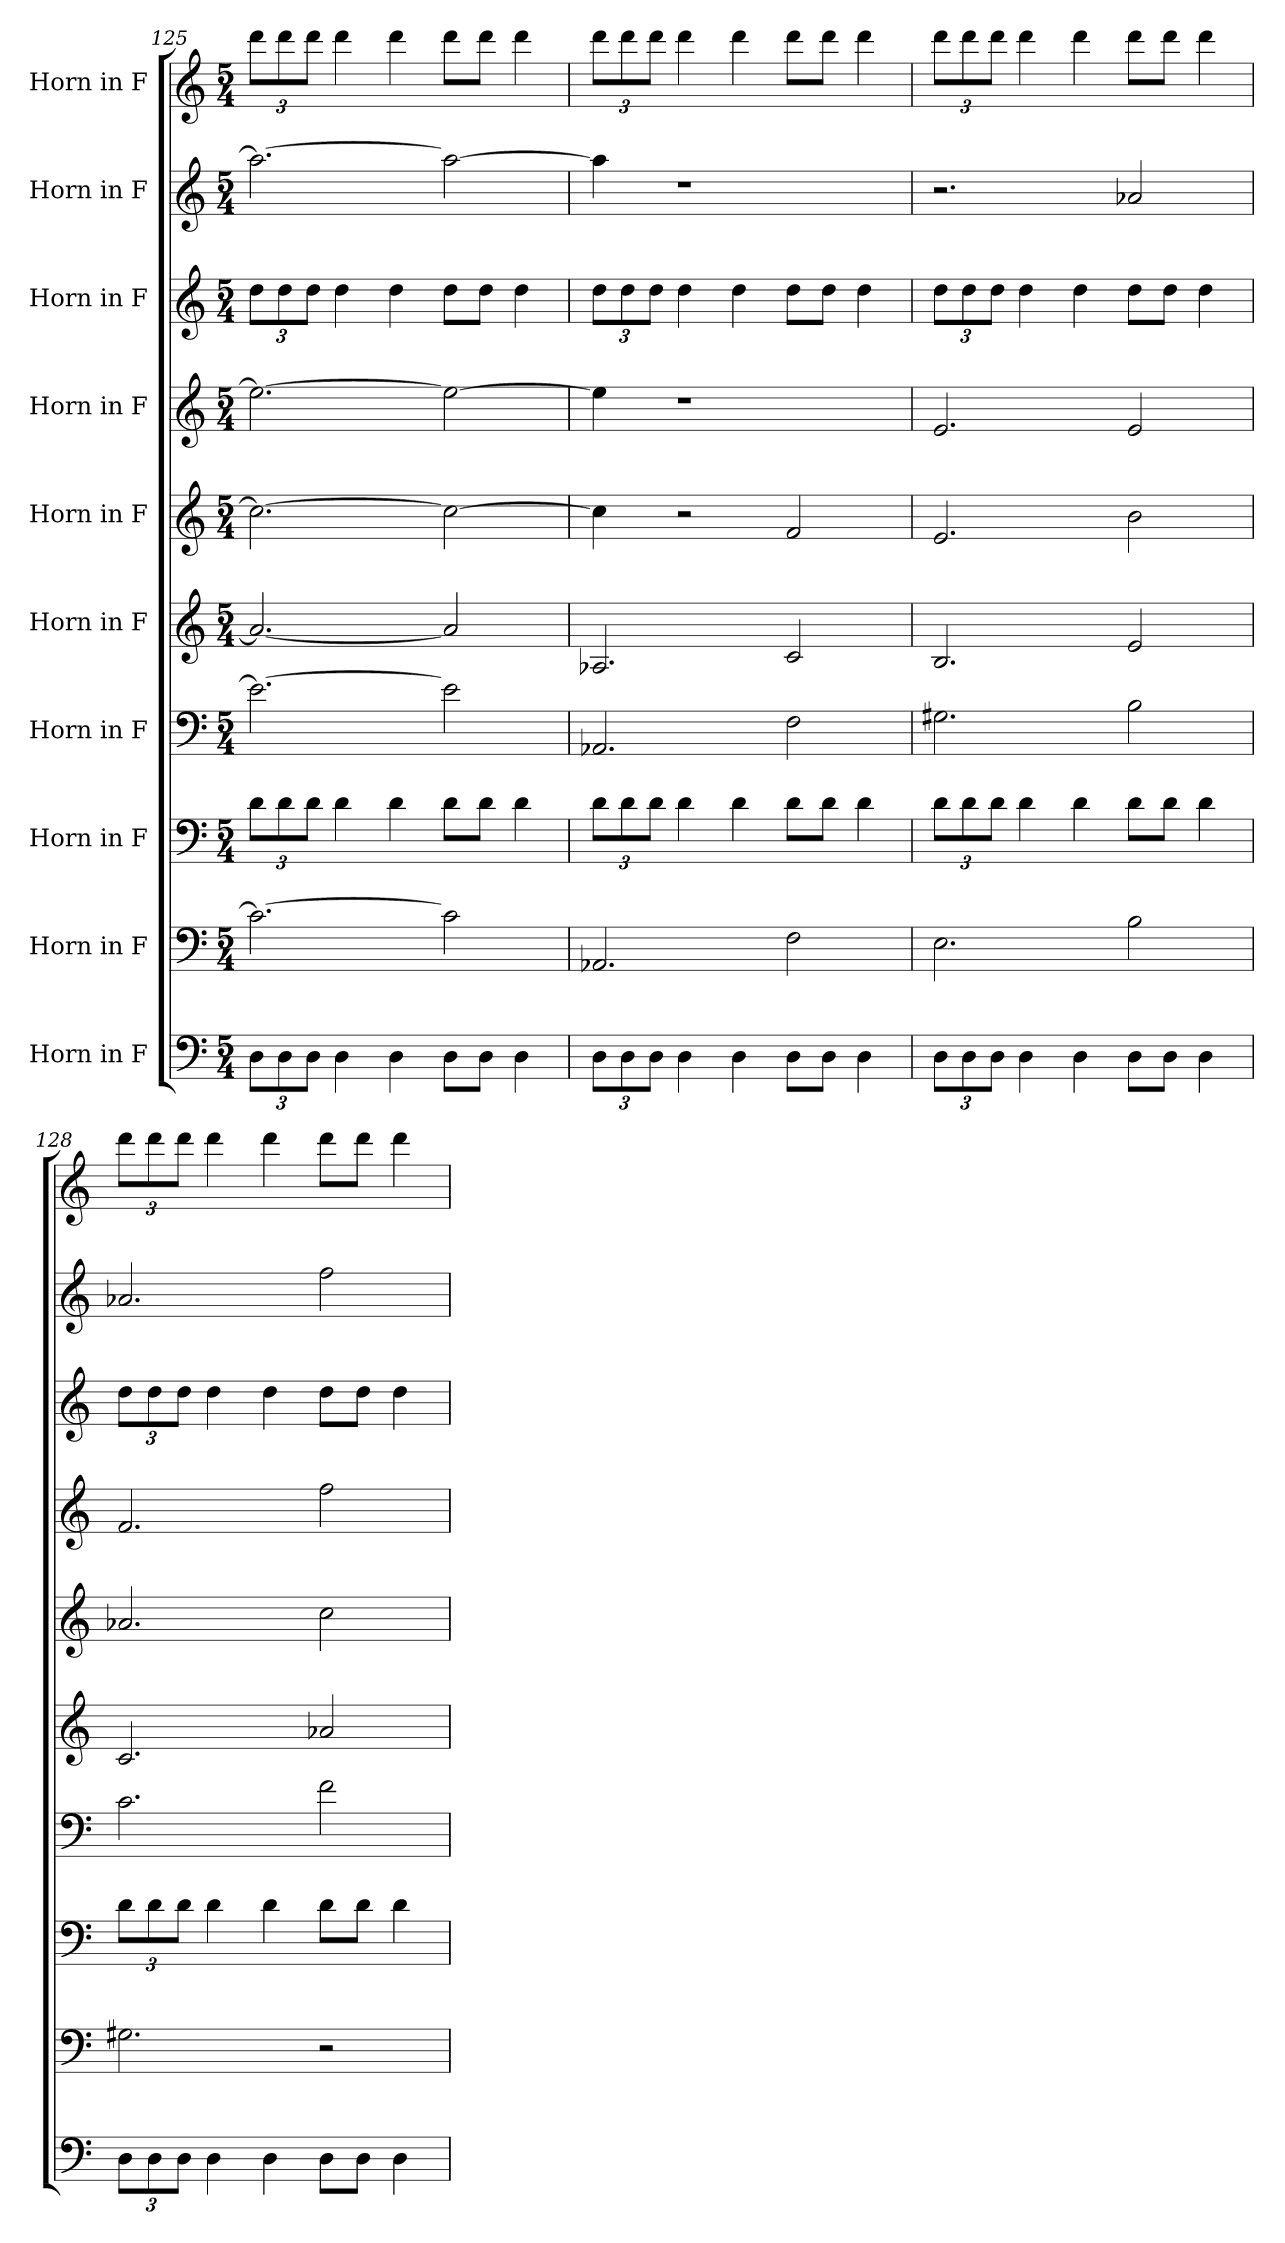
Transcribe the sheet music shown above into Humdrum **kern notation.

**kern	**kern	**kern	**kern	**kern	**kern	**kern	**kern	**kern	**kern
*part10	*part9	*part8	*part7	*part6	*part5	*part4	*part3	*part2	*part1
*staff10	*staff9	*staff8	*staff7	*staff6	*staff5	*staff4	*staff3	*staff2	*staff1
*I"Horn in F	*I"Horn in F	*I"Horn in F	*I"Horn in F	*I"Horn in F	*I"Horn in F	*I"Horn in F	*I"Horn in F	*I"Horn in F	*I"Horn in F
*clefF4	*clefF4	*clefF4	*clefF4	*clefG2	*clefG2	*clefG2	*clefG2	*clefG2	*clefG2
*ITrd4c7	*ITrd4c7	*ITrd4c7	*ITrd4c7	*ITrd4c7	*ITrd4c7	*ITrd4c7	*ITrd4c7	*ITrd4c7	*ITrd4c7
*k[b-]	*k[b-]	*k[b-]	*k[b-]	*k[b-]	*k[b-]	*k[b-]	*k[b-]	*k[b-]	*k[b-]
*M5/4	*M5/4	*M5/4	*M5/4	*M5/4	*M5/4	*M5/4	*M5/4	*M5/4	*M5/4
*Xbrackettup	*	*Xbrackettup	*	*	*	*	*Xbrackettup	*	*Xbrackettup
=125	=125	=125	=125	=125	=125	=125	=125	=125	=125
12GG\L	2.F\_	12G\L	2.A-\_	2.d-/_	2.f\_	2.a-\_	12g\L	2.dd-\_	12gg\L
12GG\	.	12G\	.	.	.	.	12g\	.	12gg\
12GG\J	.	12G\J	.	.	.	.	12g\J	.	12gg\J
4GG\	.	4G\	.	.	.	.	4g\	.	4gg\
4GG\	.	4G\	.	.	.	.	4g\	.	4gg\
8GG\L	2F\]	8G\L	2A-\]	2d-/]	2f\_	2a-\_	8g\L	2dd-\_	8gg\L
8GG\J	.	8G\J	.	.	.	.	8g\J	.	8gg\J
4GG\	.	4G\	.	.	.	.	4g\	.	4gg\
=126	=126	=126	=126	=126	=126	=126	=126	=126	=126
12GG\L	2.DD-X/	12G\L	2.DD-X/	2.D-X/	4f\]	4a-\]	12g\L	4dd-\]	12gg\L
12GG\	.	12G\	.	.	.	.	12g\	.	12gg\
12GG\J	.	12G\J	.	.	.	.	12g\J	.	12gg\J
4GG\	.	4G\	.	.	2r	1r	4g\	1r	4gg\
4GG\	.	4G\	.	.	.	.	4g\	.	4gg\
8GG\L	2BB-\	8G\L	2BB-\	2F/	2B-/	.	8g\L	.	8gg\L
8GG\J	.	8G\J	.	.	.	.	8g\J	.	8gg\J
4GG\	.	4G\	.	.	.	.	4g\	.	4gg\
=127	=127	=127	=127	=127	=127	=127	=127	=127	=127
12GG\L	2.AA\	12G\L	2.C#X\	2.E/	2.A/	2.A/	12g\L	2.r	12gg\L
12GG\	.	12G\	.	.	.	.	12g\	.	12gg\
12GG\J	.	12G\J	.	.	.	.	12g\J	.	12gg\J
4GG\	.	4G\	.	.	.	.	4g\	.	4gg\
4GG\	.	4G\	.	.	.	.	4g\	.	4gg\
8GG\L	2E\	8G\L	2E\	2A/	2e\	2A/	8g\L	2d-X/	8gg\L
8GG\J	.	8G\J	.	.	.	.	8g\J	.	8gg\J
4GG\	.	4G\	.	.	.	.	4g\	.	4gg\
=128	=128	=128	=128	=128	=128	=128	=128	=128	=128
12GG\L	2.C#X\	12G\L	2.F\	2.F/	2.d-X/	2.B-/	12g\L	2.d-X/	12gg\L
12GG\	.	12G\	.	.	.	.	12g\	.	12gg\
12GG\J	.	12G\J	.	.	.	.	12g\J	.	12gg\J
4GG\	.	4G\	.	.	.	.	4g\	.	4gg\
4GG\	.	4G\	.	.	.	.	4g\	.	4gg\
8GG\L	2r	8G\L	2B-\	2d-X/	2f\	2b-\	8g\L	2b-\	8gg\L
8GG\J	.	8G\J	.	.	.	.	8g\J	.	8gg\J
4GG\	.	4G\	.	.	.	.	4g\	.	4gg\
=	=	=	=	=	=	=	=	=	=
*-	*-	*-	*-	*-	*-	*-	*-	*-	*-
